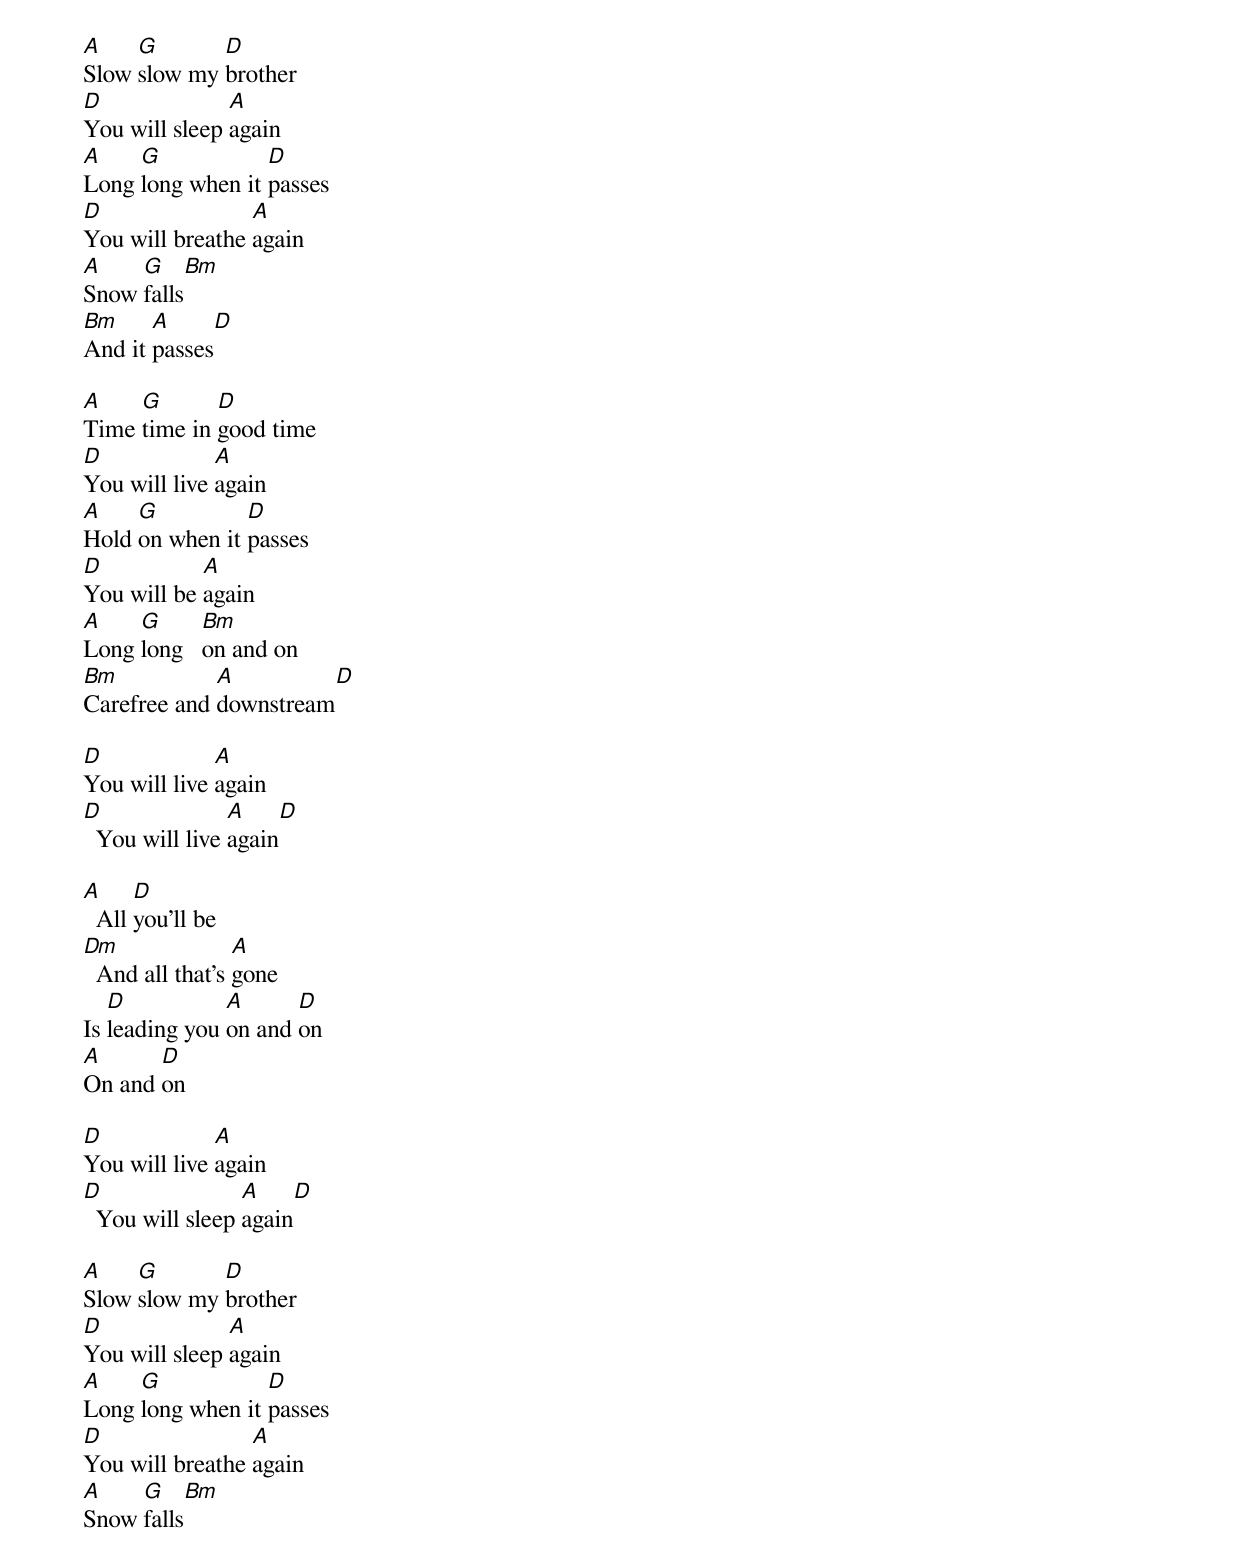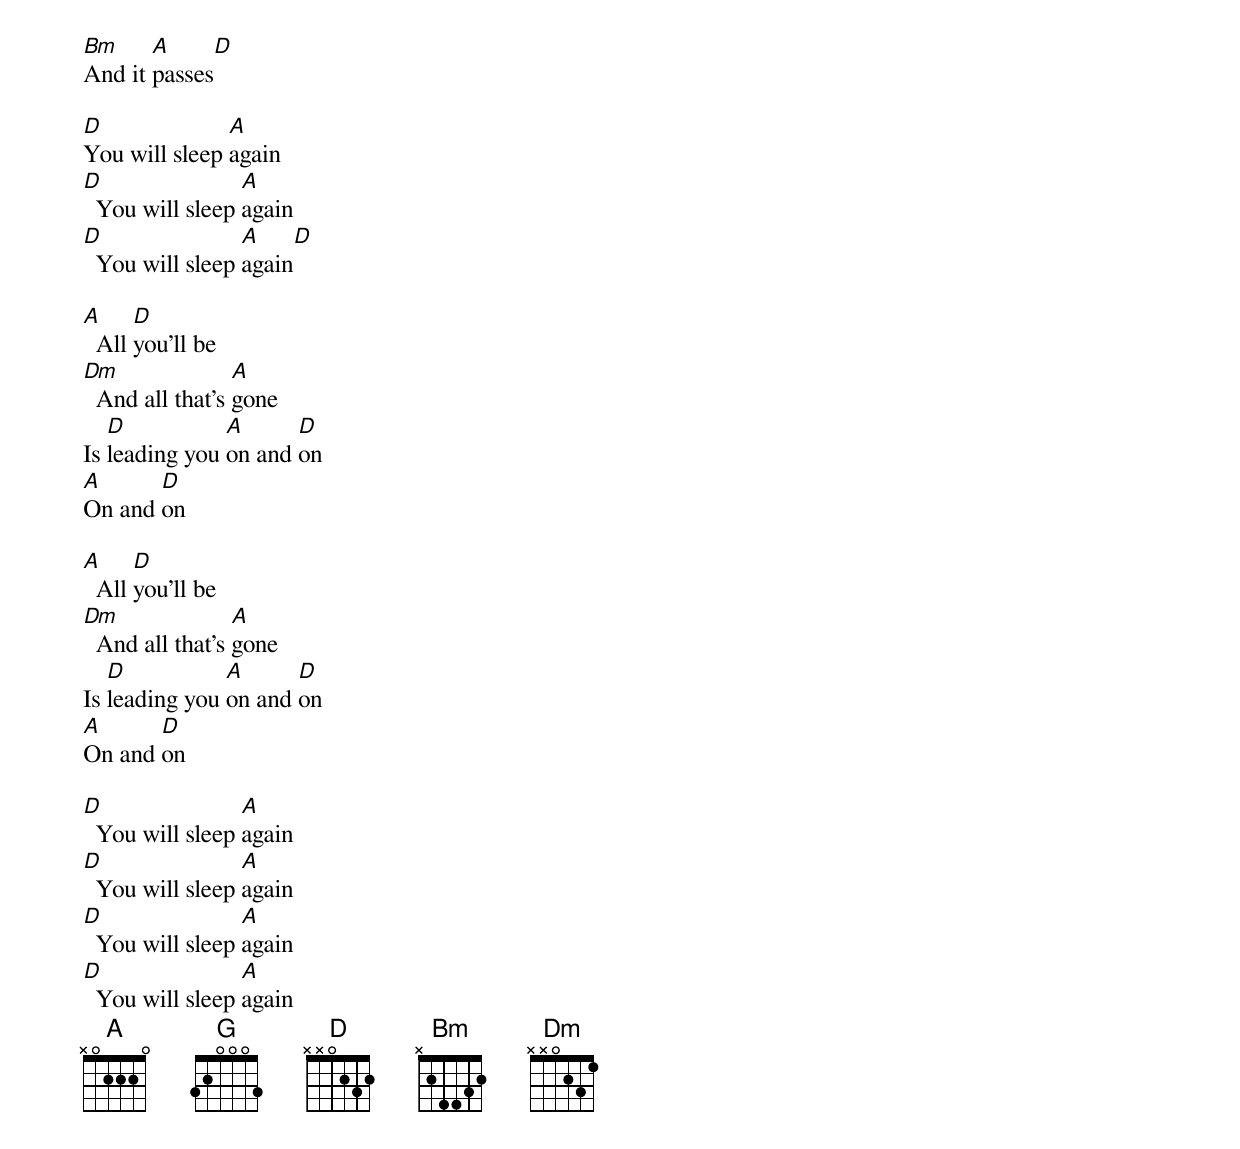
A    G       D
Slow slow my brother
D              A
You will sleep again
A    G            D
Long long when it passes
D                A
You will breathe again
A    G       Bm
Snow falls
Bm     A     D
And it passes

A    G       D
Time time in good time
D             A
You will live again
A    G          D
Hold on when it passes
D           A
You will be again
A    G      Bm
Long long   on and on
Bm           A         D
Carefree and downstream

D             A
You will live again
D               A    D
  You will live again

A     D
  All you'll be
Dm               A
  And all that's gone
   D           A      D
Is leading you on and on
A      D
On and on

D             A
You will live again
D                A    D
  You will sleep again

A    G       D
Slow slow my brother
D              A
You will sleep again
A    G            D
Long long when it passes
D                A
You will breathe again
A    G       Bm
Snow falls
Bm     A     D
And it passes

D              A
You will sleep again
D                A
  You will sleep again
D                A    D
  You will sleep again

A     D
  All you'll be
Dm               A
  And all that's gone
   D           A      D
Is leading you on and on
A      D
On and on

A     D
  All you'll be
Dm               A
  And all that's gone
   D           A      D
Is leading you on and on
A      D
On and on

D                A
  You will sleep again
D                A
  You will sleep again
D                A
  You will sleep again
D                A
  You will sleep again
